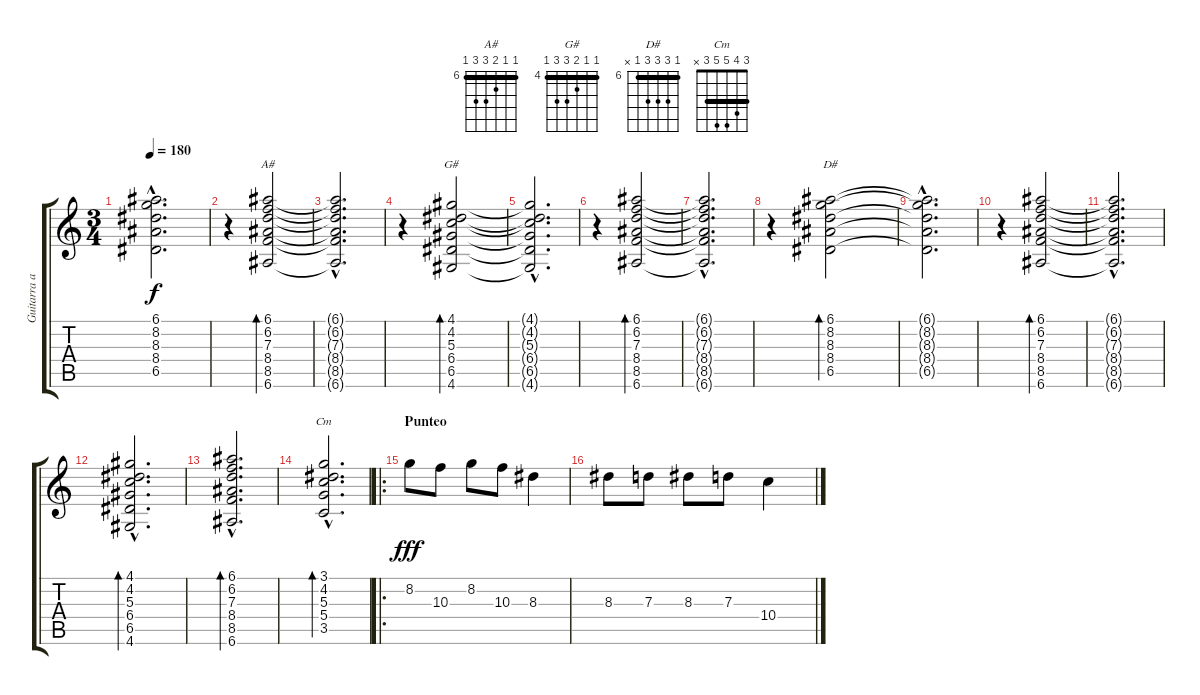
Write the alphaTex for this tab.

\track ("Guitarra acústica" "Guitarra a") {instrument acousticguitarsteel}
\staff {score tabs}
\tuning (E4 B3 G3 D3 A2 E2) {hide}
\chord ("A#" 6 6 7 8 8 6) {firstfret 6 barre 6}
\chord ("G#" 4 4 5 6 6 4) {firstfret 4 barre 4}
\chord ("D#" 6 8 8 8 6 x) {firstfret 6 barre 6}
\chord ("Cm" 3 4 5 5 3 x) {barre 3}
\ts (3 4)
\tempo 180
\clef g2
\ks c
(6.1{hac t} 8.2{hac t} 8.3{hac t} 8.4{hac t} 6.5{hac t}).2{d dy f} |
r.4 (6.1 6.2 7.3 8.4 8.5 6.6).2{bd 480 ch "A#"} |
(6.1{hac t} 6.2{hac t} 7.3{hac t} 8.4{hac t} 8.5{hac t} 6.6{hac t}).2{d} |
r.4 (4.1 4.2 5.3 6.4 6.5 4.6).2{bd 240 ch "G#"} |
(4.1{hac t} 4.2{hac t} 5.3{hac t} 6.4{hac t} 6.5{hac t} 4.6{hac t}).2{d} |
r.4 (6.1 6.2 7.3 8.4 8.5 6.6).2{bd 240} |
(6.1{hac t} 6.2{hac t} 7.3{hac t} 8.4{hac t} 8.5{hac t} 6.6{hac t}).2{d} |
r.4 (6.1 8.2 8.3 8.4 6.5).2{bd 240 ch "D#"} |
(6.1{hac t} 8.2{hac t} 8.3{hac t} 8.4{hac t} 6.5{hac t}).2{d} |
r.4 (6.1 6.2 7.3 8.4 8.5 6.6).2{bd 240} |
(6.1{hac t} 6.2{hac t} 7.3{hac t} 8.4{hac t} 8.5{hac t} 6.6{hac t}).2{d} |
(4.1{hac} 4.2{hac} 5.3{hac} 6.4{hac} 6.5{hac} 4.6{hac}).2{d bd 240} |
(6.1{hac} 6.2{hac} 7.3{hac} 8.4{hac} 8.5{hac} 6.6{hac}).2{d bd 240} |
(3.1{hac} 4.2{hac} 5.3{hac} 5.4{hac} 3.5{hac}).2{d bd 240 ch "Cm"} |
\ro
\section ("" "Punteo")
8.2.8{dy fff} 10.3.8 8.2.8 10.3.8 8.3.4 |
8.3.8 7.3.8 8.3.8 7.3.8 10.4.4
